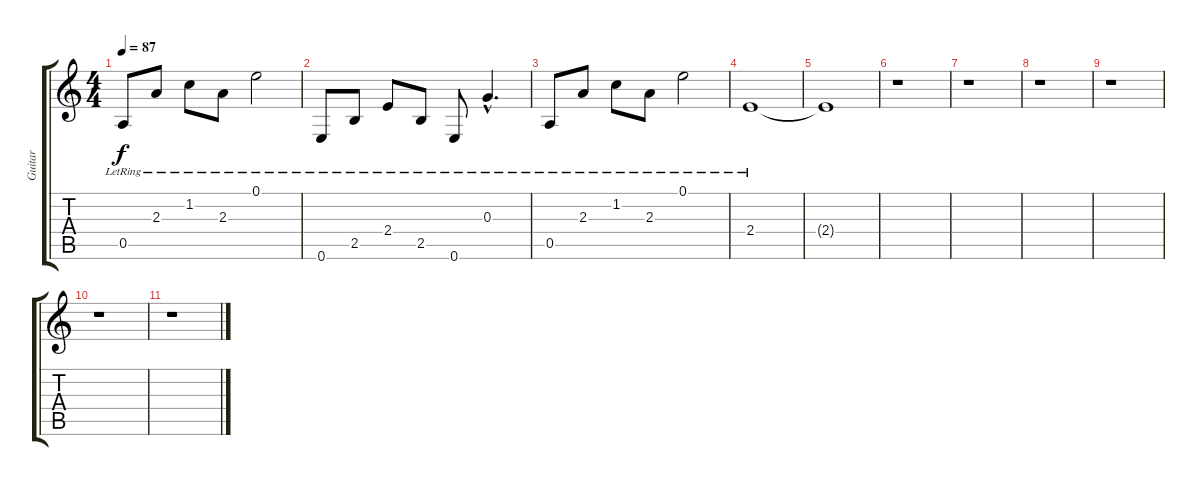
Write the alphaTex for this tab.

\track ("Guitar" "Guitar") {instrument acousticguitarnylon}
\staff {score tabs}
\tuning (E4 B3 G3 D3 A2 E2) {hide}
\ts (4 4)
\tempo 87
\clef g2
\ks c
0.5{lr}.8{dy f} 2.3{lr}.8 1.2{lr}.8 2.3{lr}.8 0.1{lr}.2 |
0.6{lr}.8 2.5{lr}.8 2.4{lr}.8 2.5{lr}.8 0.6{lr}.8 0.3{hac lr}.4{d} |
0.5{lr}.8 2.3{lr}.8 1.2{lr}.8 2.3{lr}.8 0.1{lr}.2 |
2.4{lr}.1{volume 0} |
2.4{t}.1 |
r.1 |
r.1 |
r.1 |
r.1 |
r.1 |
r.1
